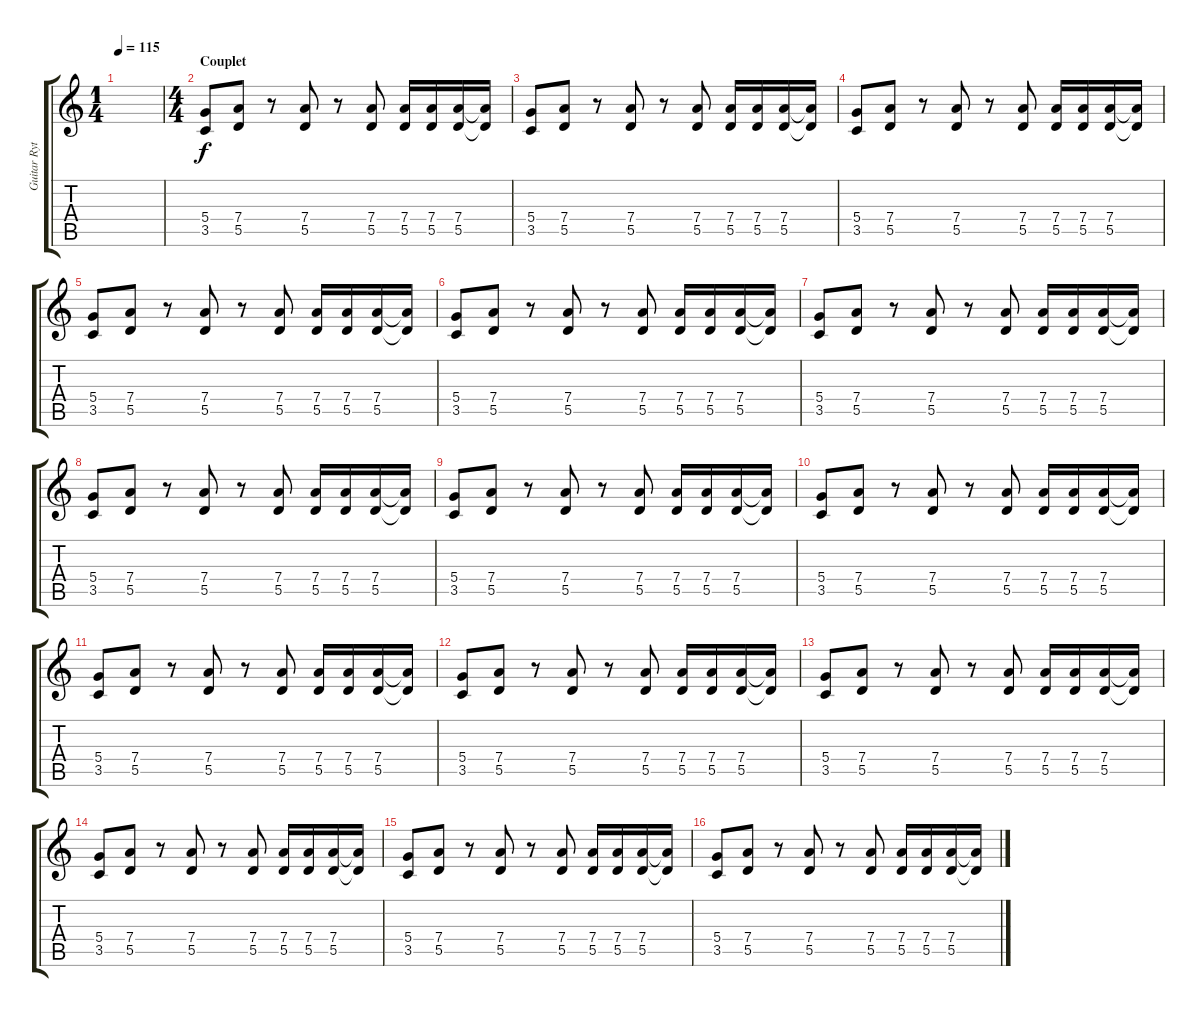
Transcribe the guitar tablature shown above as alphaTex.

\track ("Guitar Rythm" "Guitar Ryt") {instrument distortionguitar}
\staff {score tabs}
\tuning (E4 B3 G3 D3 A2 E2) {hide}
\ts (1 4)
\tempo 115
\clef g2
\ks c
|
\ts (4 4)
\section ("" "Couplet")
(5.4 3.5).8 (7.4 5.5).8 r.8 (7.4 5.5).8 r.8 (7.4 5.5).8 (7.4 5.5).16 (7.4 5.5).16 (7.4 5.5).16 (7.4{t} 5.5{t}).16 |
(5.4 3.5).8 (7.4 5.5).8 r.8 (7.4 5.5).8 r.8 (7.4 5.5).8 (7.4 5.5).16 (7.4 5.5).16 (7.4 5.5).16 (7.4{t} 5.5{t}).16 |
(5.4 3.5).8 (7.4 5.5).8 r.8 (7.4 5.5).8 r.8 (7.4 5.5).8 (7.4 5.5).16 (7.4 5.5).16 (7.4 5.5).16 (7.4{t} 5.5{t}).16 |
(5.4 3.5).8 (7.4 5.5).8 r.8 (7.4 5.5).8 r.8 (7.4 5.5).8 (7.4 5.5).16 (7.4 5.5).16 (7.4 5.5).16 (7.4{t} 5.5{t}).16 |
(5.4 3.5).8 (7.4 5.5).8 r.8 (7.4 5.5).8 r.8 (7.4 5.5).8 (7.4 5.5).16 (7.4 5.5).16 (7.4 5.5).16 (7.4{t} 5.5{t}).16 |
(5.4 3.5).8 (7.4 5.5).8 r.8 (7.4 5.5).8 r.8 (7.4 5.5).8 (7.4 5.5).16 (7.4 5.5).16 (7.4 5.5).16 (7.4{t} 5.5{t}).16 |
(5.4 3.5).8 (7.4 5.5).8 r.8 (7.4 5.5).8 r.8 (7.4 5.5).8 (7.4 5.5).16 (7.4 5.5).16 (7.4 5.5).16 (7.4{t} 5.5{t}).16 |
(5.4 3.5).8 (7.4 5.5).8 r.8 (7.4 5.5).8 r.8 (7.4 5.5).8 (7.4 5.5).16 (7.4 5.5).16 (7.4 5.5).16 (7.4{t} 5.5{t}).16 |
(5.4 3.5).8 (7.4 5.5).8 r.8 (7.4 5.5).8 r.8 (7.4 5.5).8 (7.4 5.5).16 (7.4 5.5).16 (7.4 5.5).16 (7.4{t} 5.5{t}).16 |
(5.4 3.5).8 (7.4 5.5).8 r.8 (7.4 5.5).8 r.8 (7.4 5.5).8 (7.4 5.5).16 (7.4 5.5).16 (7.4 5.5).16 (7.4{t} 5.5{t}).16 |
(5.4 3.5).8 (7.4 5.5).8 r.8 (7.4 5.5).8 r.8 (7.4 5.5).8 (7.4 5.5).16 (7.4 5.5).16 (7.4 5.5).16 (7.4{t} 5.5{t}).16 |
(5.4 3.5).8 (7.4 5.5).8 r.8 (7.4 5.5).8 r.8 (7.4 5.5).8 (7.4 5.5).16 (7.4 5.5).16 (7.4 5.5).16 (7.4{t} 5.5{t}).16 |
(5.4 3.5).8 (7.4 5.5).8 r.8 (7.4 5.5).8 r.8 (7.4 5.5).8 (7.4 5.5).16 (7.4 5.5).16 (7.4 5.5).16 (7.4{t} 5.5{t}).16 |
(5.4 3.5).8 (7.4 5.5).8 r.8 (7.4 5.5).8 r.8 (7.4 5.5).8 (7.4 5.5).16 (7.4 5.5).16 (7.4 5.5).16 (7.4{t} 5.5{t}).16 |
(5.4 3.5).8 (7.4 5.5).8 r.8 (7.4 5.5).8 r.8 (7.4 5.5).8 (7.4 5.5).16 (7.4 5.5).16 (7.4 5.5).16 (7.4{t} 5.5{t}).16
